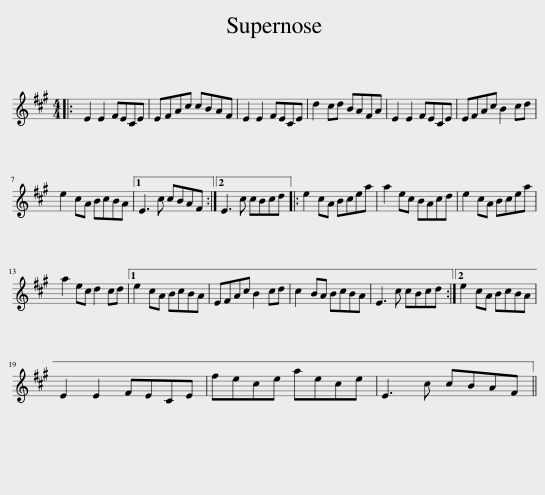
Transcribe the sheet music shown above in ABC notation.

X:1
L:1/8
M:4/4
I:linebreak $
K:A
V:1 treble
V:1
|: E2 E2 FECE | EFAc cBAF | E2 E2 FECE | d2 cd BAFA | E2 E2 FECE | %5
 EFAc B2 cd |$ e2 cA BcBA |1 E3 c cBAF :|2 E3 c cBcd |: e2 cA Bcea | %10
 a2 ec BAcd | e2 cA Bcea |$ a2 ec d2 cd |1 e2 cA BcBA | EFAc B2 cd | %15
 c2 BA BcBA | E3 c cBcd :|2 e2 cA BcBA |$ E2 E2 FECE | fece aece | %20
 E3 c cBAF || %21
